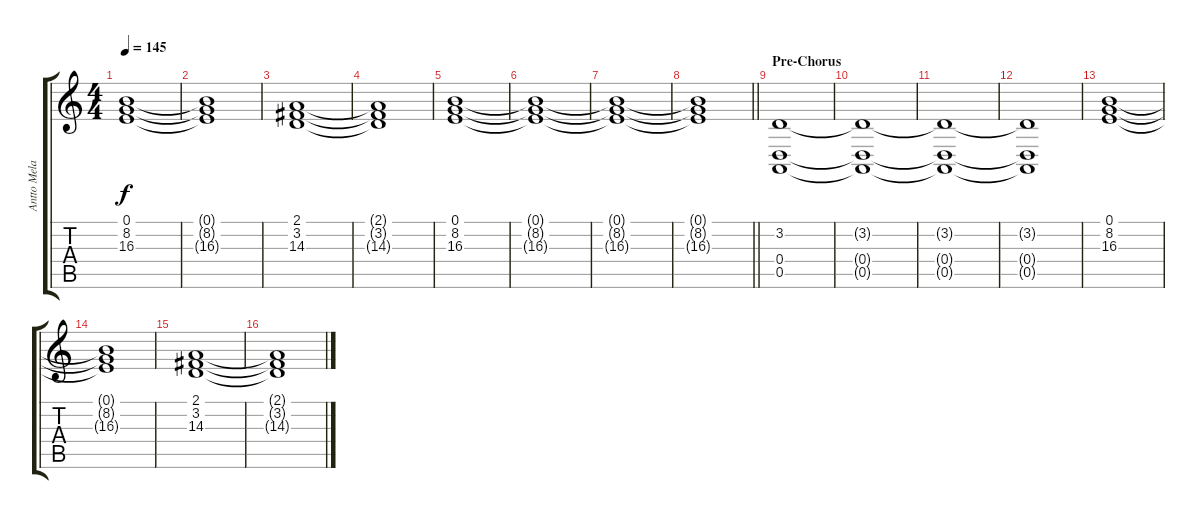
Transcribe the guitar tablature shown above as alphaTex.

\track ("Antto Melasniemi (Keyboard)" "Antto Mela") {instrument choiraahs}
\staff {score tabs}
\tuning (E4 B3 G3 D3 A2 E2) {hide}
\ts (4 4)
\tempo 145
\clef g2
\ks c
(0.1 8.2 16.3).1{dy f} |
(0.1{t} 8.2{t} 16.3{t}).1 |
(2.1 3.2 14.3).1 |
(2.1{t} 3.2{t} 14.3{t}).1 |
(0.1 8.2 16.3).1 |
(0.1{t} 8.2{t} 16.3{t}).1 |
(0.1{t} 8.2{t} 16.3{t}).1 |
\barLineRight lightlight
(0.1{t} 8.2{t} 16.3{t}).1 |
\section ("" "Pre-Chorus")
(3.2 0.4 0.5).1 |
(3.2{t} 0.4{t} 0.5{t}).1 |
(3.2{t} 0.4{t} 0.5{t}).1 |
(3.2{t} 0.4{t} 0.5{t}).1 |
(0.1 8.2 16.3).1 |
(0.1{t} 8.2{t} 16.3{t}).1 |
(2.1 3.2 14.3).1 |
(2.1{t} 3.2{t} 14.3{t}).1
